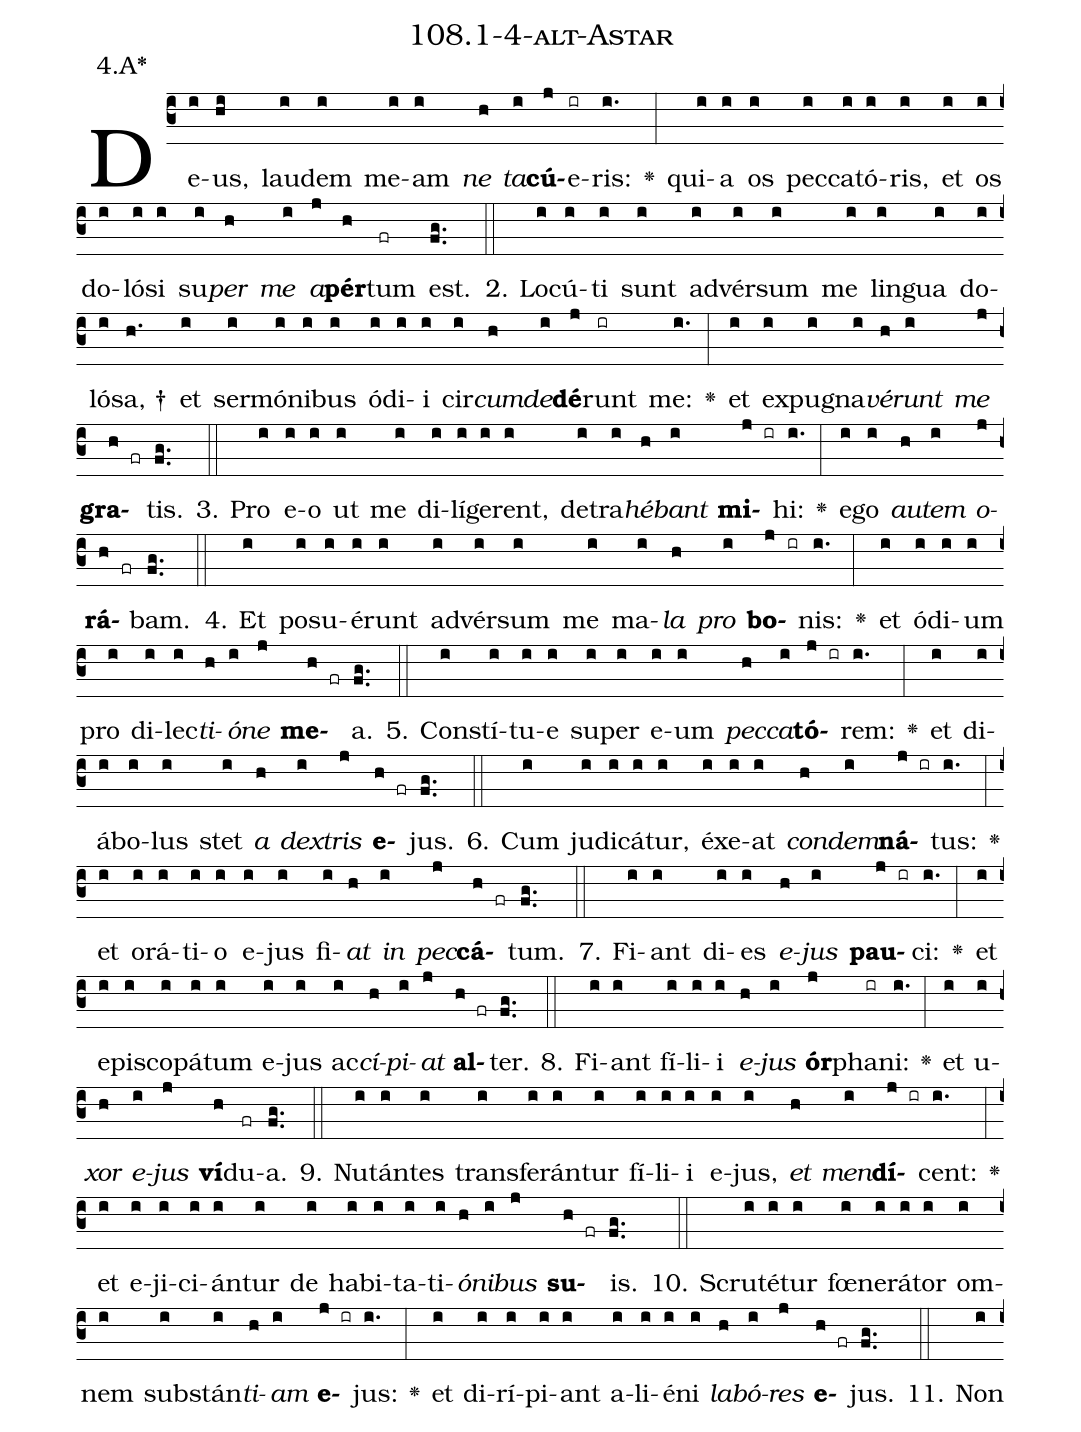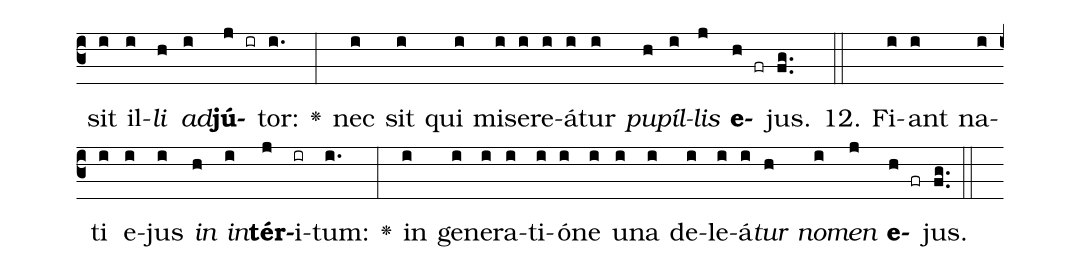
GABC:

name: 108.1-4-alt-Astar;
annotation: 4.A*;
%%
(c3)De(i)us,(hi) lau(i)dem(i) me(i)am(i) <i>ne</i>(h) <i>ta</i>(i)<b>cú</b>(j)e(ir)ris:(i.) <v>\greheightstar</v>(:) qui(i)a(i) os(i) pec(i)ca(i)tó(i)ris,(i) et(i) os(i) do(i)ló(i)si(i) su(i)<i>per</i>(h) <i>me</i>(i) <i>a</i>(j)<b>pér</b>(h)tum(fr) est.(fg..) (::)
2. Lo(i)cú(i)ti(i) sunt(i) ad(i)vér(i)sum(i) me(i) lin(i)gua(i) do(i)ló(i)sa, †(h.) et(i) ser(i)mó(i)ni(i)bus(i) ó(i)di(i)i(i) cir(i)<i>cum</i>(h)<i>de</i>(i)<b>dé</b>(j)runt(ir) me:(i.) <v>\greheightstar</v>(:) et(i) ex(i)pu(i)gna(i)<i>vé</i>(h)<i>runt</i>(i) <i>me</i>(j) <b>gra</b>(h fr)tis.(fg..) (::)
3. Pro(i) e(i)o(i) ut(i) me(i) di(i)lí(i)ge(i)rent,(i) de(i)tra(i)<i>hé</i>(h)<i>bant</i>(i) <b>mi</b>(j ir)hi:(i.) <v>\greheightstar</v>(:) e(i)go(i) <i>au</i>(h)<i>tem</i>(i) <i>o</i>(j)<b>rá</b>(h fr)bam.(fg..) (::)
4. Et(i) po(i)su(i)é(i)runt(i) ad(i)vér(i)sum(i) me(i) ma(i)<i>la</i>(h) <i>pro</i>(i) <b>bo</b>(j ir)nis:(i.) <v>\greheightstar</v>(:) et(i) ó(i)di(i)um(i) pro(i) di(i)lec(i)<i>ti</i>(h)<i>ó</i>(i)<i>ne</i>(j) <b>me</b>(h fr)a.(fg..) (::)
5. Con(i)stí(i)tu(i)e(i) su(i)per(i) e(i)um(i) <i>pec</i>(h)<i>ca</i>(i)<b>tó</b>(j ir)rem:(i.) <v>\greheightstar</v>(:) et(i) di(i)á(i)bo(i)lus(i) stet(i) <i>a</i>(h) <i>dex</i>(i)<i>tris</i>(j) <b>e</b>(h fr)jus.(fg..) (::)
6. Cum(i) ju(i)di(i)cá(i)tur,(i) éx(i)e(i)at(i) <i>con</i>(h)<i>dem</i>(i)<b>ná</b>(j ir)tus:(i.) <v>\greheightstar</v>(:) et(i) o(i)rá(i)ti(i)o(i) e(i)jus(i) fi(i)<i>at</i>(h) <i>in</i>(i) <i>pec</i>(j)<b>cá</b>(h fr)tum.(fg..) (::)
7. Fi(i)ant(i) di(i)es(i) <i>e</i>(h)<i>jus</i>(i) <b>pau</b>(j ir)ci:(i.) <v>\greheightstar</v>(:) et(i) e(i)pis(i)co(i)pá(i)tum(i) e(i)jus(i) ac(i)<i>cí</i>(h)<i>pi</i>(i)<i>at</i>(j) <b>al</b>(h fr)ter.(fg..) (::)
8. Fi(i)ant(i) fí(i)li(i)i(i) <i>e</i>(h)<i>jus</i>(i) <b>ór</b>(j)pha(ir)ni:(i.) <v>\greheightstar</v>(:) et(i) u(i)<i>xor</i>(h) <i>e</i>(i)<i>jus</i>(j) <b>ví</b>(h)du(fr)a.(fg..) (::)
9. Nu(i)tán(i)tes(i) trans(i)fe(i)rán(i)tur(i) fí(i)li(i)i(i) e(i)jus,(i) <i>et</i>(h) <i>men</i>(i)<b>dí</b>(j ir)cent:(i.) <v>\greheightstar</v>(:) et(i) e(i)ji(i)ci(i)án(i)tur(i) de(i) ha(i)bi(i)ta(i)ti(i)<i>ó</i>(h)<i>ni</i>(i)<i>bus</i>(j) <b>su</b>(h fr)is.(fg..) (::)
10. Scru(i)té(i)tur(i) fœ(i)ne(i)rá(i)tor(i) om(i)nem(i) sub(i)stán(i)<i>ti</i>(h)<i>am</i>(i) <b>e</b>(j ir)jus:(i.) <v>\greheightstar</v>(:) et(i) di(i)rí(i)pi(i)ant(i) a(i)li(i)é(i)ni(i) <i>la</i>(h)<i>bó</i>(i)<i>res</i>(j) <b>e</b>(h fr)jus.(fg..) (::)
11. Non(i) sit(i) il(i)<i>li</i>(h) <i>ad</i>(i)<b>jú</b>(j ir)tor:(i.) <v>\greheightstar</v>(:) nec(i) sit(i) qui(i) mi(i)se(i)re(i)á(i)tur(i) <i>pu</i>(h)<i>píl</i>(i)<i>lis</i>(j) <b>e</b>(h fr)jus.(fg..) (::)
12. Fi(i)ant(i) na(i)ti(i) e(i)jus(i) <i>in</i>(h) <i>in</i>(i)<b>tér</b>(j)i(ir)tum:(i.) <v>\greheightstar</v>(:) in(i) ge(i)ne(i)ra(i)ti(i)ó(i)ne(i) u(i)na(i) de(i)le(i)á(i)<i>tur</i>(h) <i>no</i>(i)<i>men</i>(j) <b>e</b>(h fr)jus.(fg..) (::)
